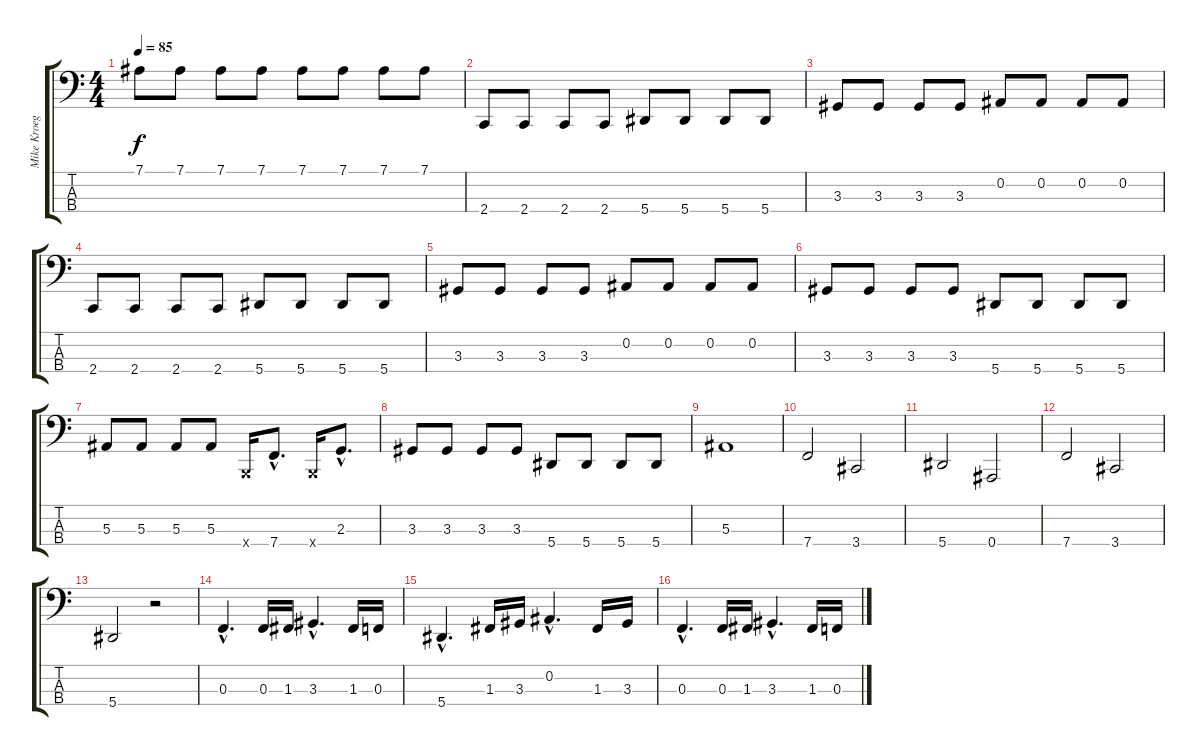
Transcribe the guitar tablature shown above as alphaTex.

\track ("Mike Kroeger (Bass)" "Mike Kroeg") {instrument electricbassfinger}
\staff {score tabs}
\tuning (Eb2 Bb1 F1 Bb0) {hide}
\ts (4 4)
\tempo 85
\clef f4
\ks c
7.1.8{dy f} 7.1.8 7.1.8 7.1.8 7.1.8 7.1.8 7.1.8 7.1.8 |
2.4.8 2.4.8 2.4.8 2.4.8 5.4.8 5.4.8 5.4.8 5.4.8 |
3.3.8 3.3.8 3.3.8 3.3.8 0.2.8 0.2.8 0.2.8 0.2.8 |
2.4.8 2.4.8 2.4.8 2.4.8 5.4.8 5.4.8 5.4.8 5.4.8 |
3.3.8 3.3.8 3.3.8 3.3.8 0.2.8 0.2.8 0.2.8 0.2.8 |
3.3.8 3.3.8 3.3.8 3.3.8 5.4.8 5.4.8 5.4.8 5.4.8 |
5.3.8 5.3.8 5.3.8 5.3.8 1.4{x}.16 7.4{hac}.8{d} 1.4{x}.16 2.3{hac}.8{d} |
3.3.8 3.3.8 3.3.8 3.3.8 5.4.8 5.4.8 5.4.8 5.4.8 |
5.3.1 |
7.4.2{instrument acousticbass} 3.4.2 |
5.4.2 0.4.2 |
7.4.2{instrument acousticbass} 3.4.2 |
5.4.2 r.2 |
0.3{hac}.4{d volume 16 instrument electricbassfinger} 0.3.16 1.3.16 3.3{hac}.4{d} 1.3.16 0.3.16 |
5.4{hac}.4{d} 1.3.16 3.3.16 0.2{hac}.4{d} 1.3.16 3.3.16 |
0.3{hac}.4{d} 0.3.16 1.3.16 3.3{hac}.4{d} 1.3.16 0.3.16
